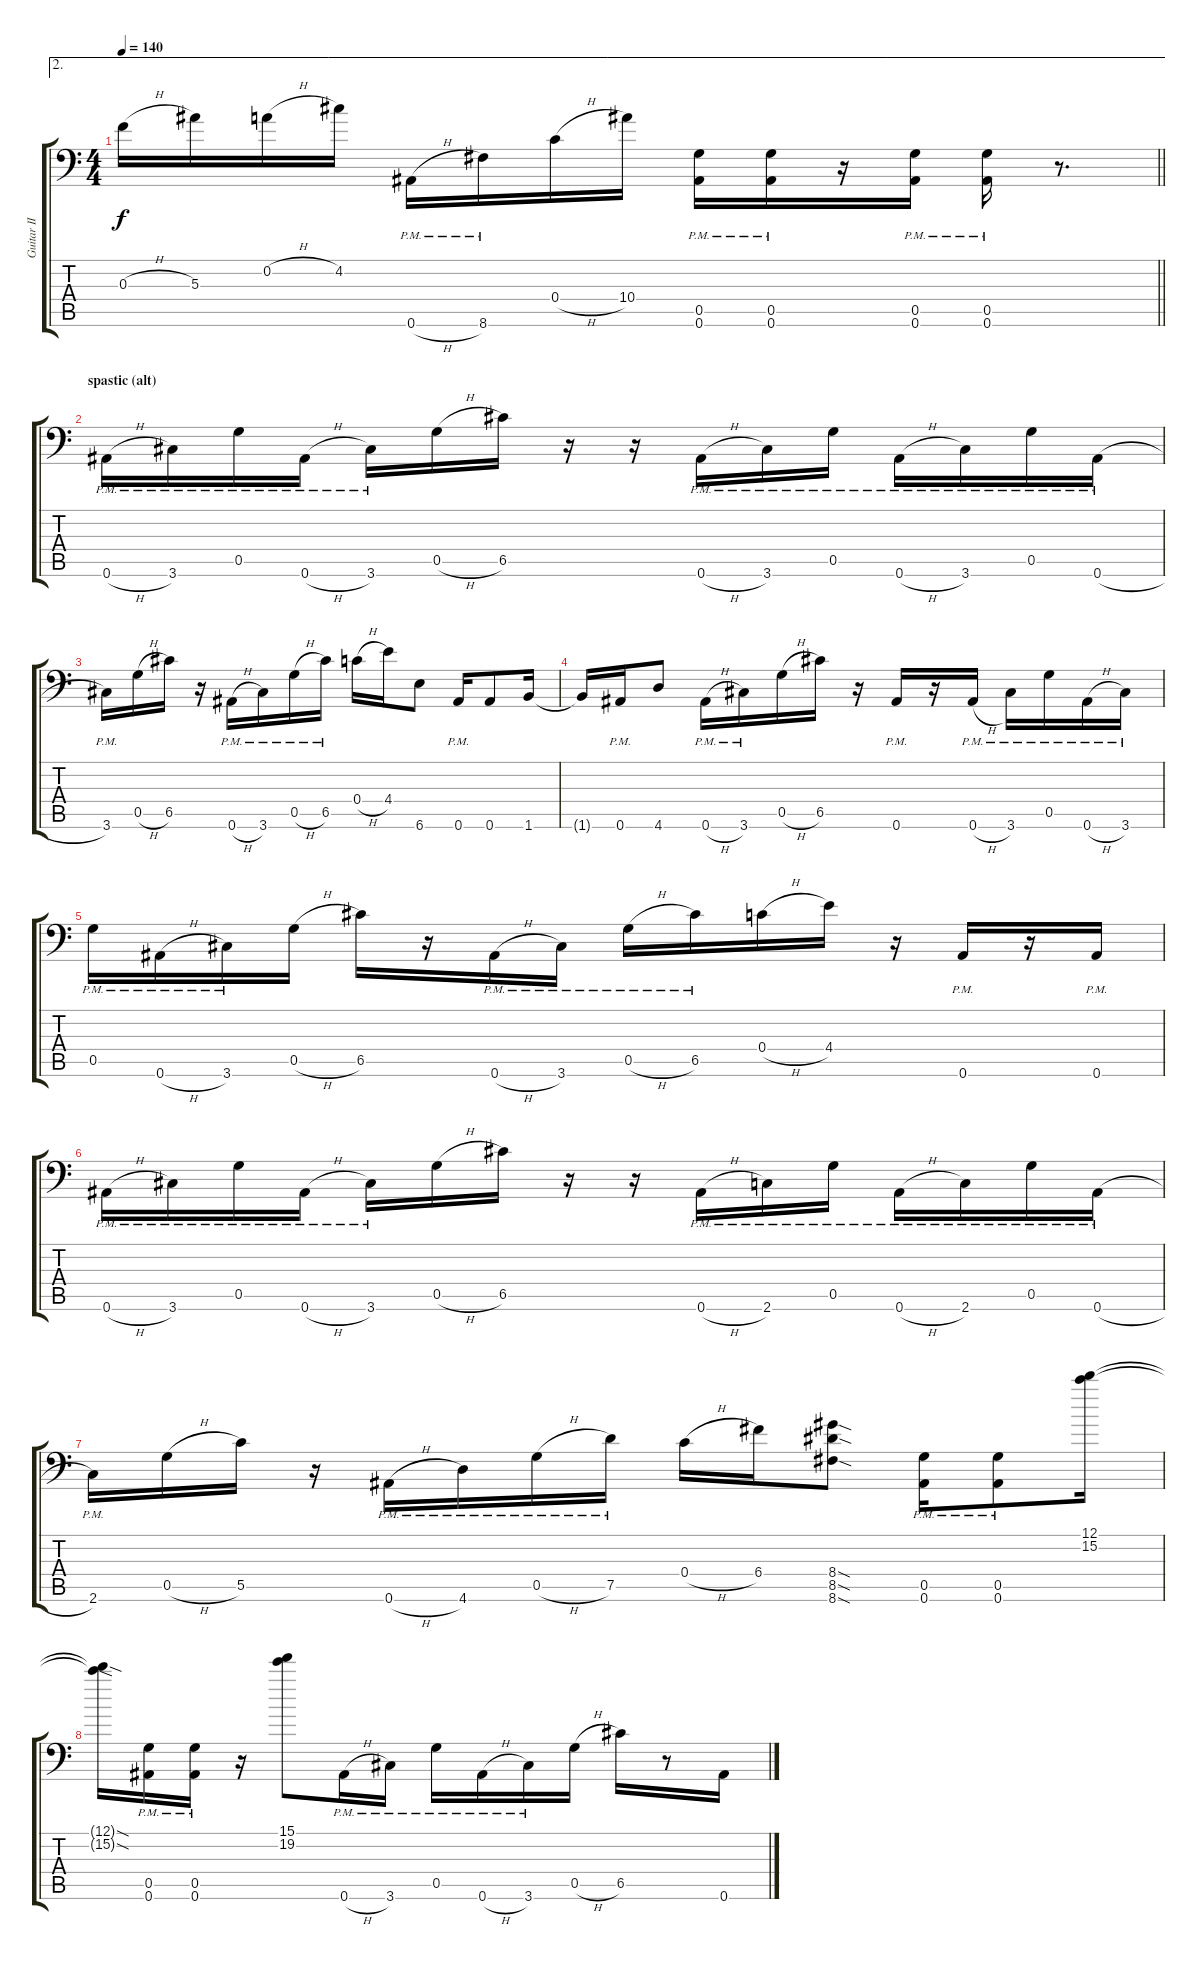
\track ("Guitar II (Jake)" "Guitar II ") {instrument overdrivenguitar}
\staff {score tabs}
\tuning (D4 A3 F3 C3 G2 Bb1) {hide}
\ae 2
\ts (4 4)
\tempo 140
\clef f4
\barLineRight lightlight
\ks c
0.3{h}.16{dy f} 5.3.16 0.2{h}.16 4.2.16 0.6{h pm}.16 8.6{pm}.16 0.4{h}.16 10.4.16 (0.5{pm} 0.6{pm}).16 (0.5{pm} 0.6{pm}).16 r.16 (0.5{pm} 0.6{pm}).16 (0.5{pm} 0.6{pm}).16 r.8{d} |
\section ("" "spastic (alt)")
0.6{h pm}.16 3.6{pm}.16 0.5{pm}.16 0.6{h pm}.16 3.6{pm}.16 0.5{h}.16 6.5.16 r.16 r.16 0.6{h pm}.16 3.6{pm}.16 0.5{pm}.16 0.6{h pm}.16 3.6{pm}.16 0.5{pm}.16 0.6{h pm}.16 |
3.6{pm}.16 0.5{h}.16 6.5.16 r.16 0.6{h pm}.16 3.6{pm}.16 0.5{h pm}.16 6.5{pm}.16 0.4{h}.16 4.4.16 6.6.8 0.6{pm}.16 0.6.8 1.6.16 |
1.6{t}.16 0.6{pm}.16 4.6.8 0.6{h pm}.16 3.6{pm}.16 0.5{h}.16 6.5.16 r.16 0.6{pm}.16 r.16 0.6{h pm}.16 3.6{pm}.16 0.5{pm}.16 0.6{h pm}.16 3.6{pm}.16 |
0.5{pm}.16 0.6{h pm}.16 3.6{pm}.16 0.5{h}.16 6.5.16 r.16 0.6{h pm}.16 3.6{pm}.16 0.5{h pm}.16 6.5{pm}.16 0.4{h}.16 4.4.16 r.16 0.6{pm}.16 r.16 0.6{pm}.16 |
0.6{h pm}.16 3.6{pm}.16 0.5{pm}.16 0.6{h pm}.16 3.6{pm}.16 0.5{h}.16 6.5.16 r.16 r.16 0.6{h pm}.16 2.6{pm}.16 0.5{pm}.16 0.6{h pm}.16 2.6{pm}.16 0.5{pm}.16 0.6{h pm}.16 |
2.6{pm}.16 0.5{h}.16 5.5.16 r.16 0.6{h pm}.16 4.6{pm}.16 0.5{h pm}.16 7.5{pm}.16 0.4{h}.16 6.4.16 (8.4{sod} 8.5{sod} 8.6{sod}).8 (0.5{pm} 0.6{pm}).16 (0.5{pm} 0.6{pm}).8 (12.1 15.2).16 |
(12.1{sod t} 15.2{sod t}).16 (0.5{pm} 0.6{pm}).16 (0.5{pm} 0.6{pm}).16 r.16 (15.1 19.2).8 0.6{h pm}.16 3.6{pm}.16 0.5{pm}.16 0.6{h pm}.16 3.6{pm}.16 0.5{h}.16 6.5.16 r.8 0.6.16
